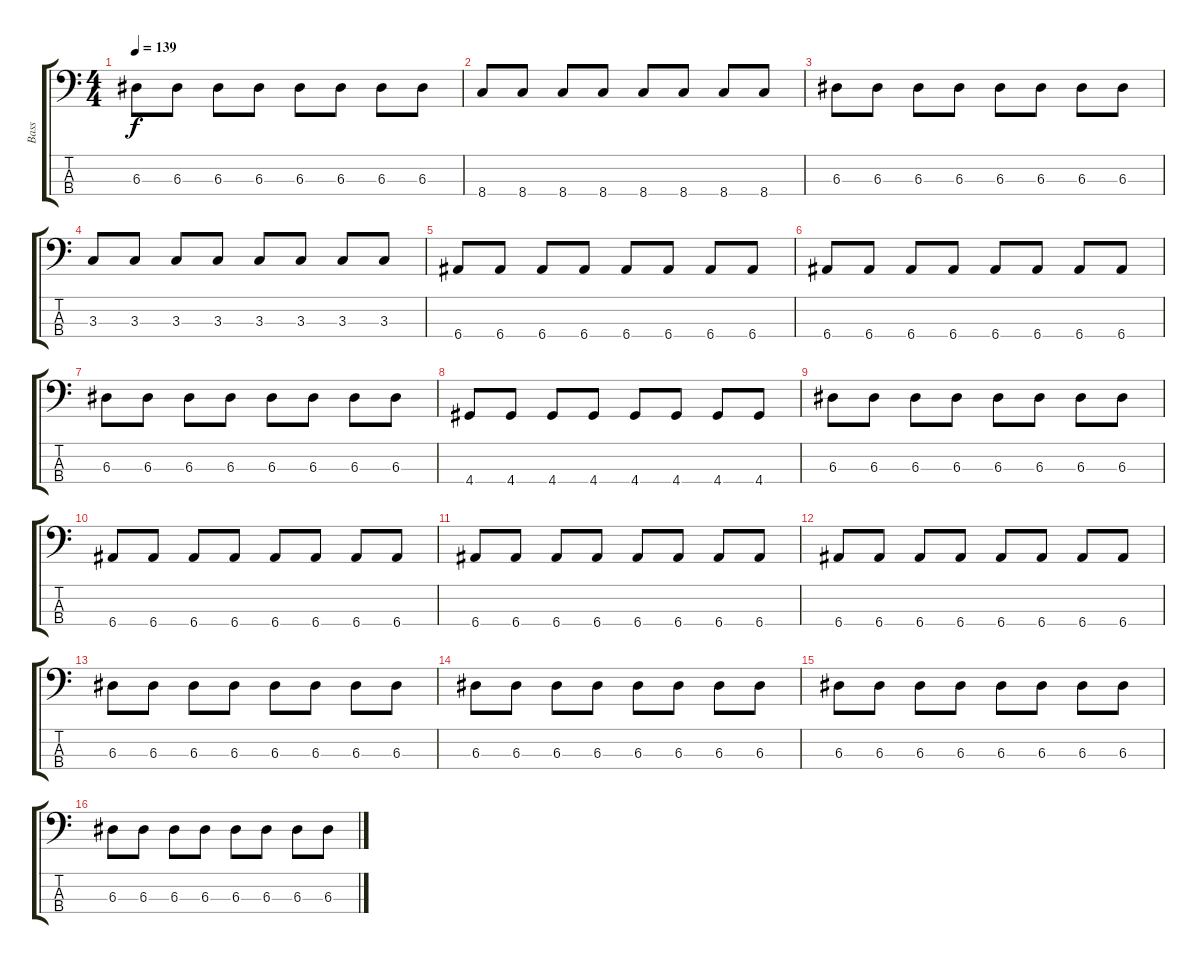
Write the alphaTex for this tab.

\track ("Bass" "Bass") {solo instrument electricbassfinger}
\staff {score tabs}
\tuning (G2 D2 A1 E1) {hide}
\ts (4 4)
\tempo 139
\clef f4
\ks c
6.3.8{dy f} 6.3.8 6.3.8 6.3.8 6.3.8 6.3.8 6.3.8 6.3.8 |
8.4.8 8.4.8 8.4.8 8.4.8 8.4.8 8.4.8 8.4.8 8.4.8 |
6.3.8 6.3.8 6.3.8 6.3.8 6.3.8 6.3.8 6.3.8 6.3.8 |
3.3.8 3.3.8 3.3.8 3.3.8 3.3.8 3.3.8 3.3.8 3.3.8 |
6.4.8 6.4.8 6.4.8 6.4.8 6.4.8 6.4.8 6.4.8 6.4.8 |
6.4.8 6.4.8 6.4.8 6.4.8 6.4.8 6.4.8 6.4.8 6.4.8 |
6.3.8 6.3.8 6.3.8 6.3.8 6.3.8 6.3.8 6.3.8 6.3.8 |
4.4.8 4.4.8 4.4.8 4.4.8 4.4.8 4.4.8 4.4.8 4.4.8 |
6.3.8 6.3.8 6.3.8 6.3.8 6.3.8 6.3.8 6.3.8 6.3.8 |
6.4.8 6.4.8 6.4.8 6.4.8 6.4.8 6.4.8 6.4.8 6.4.8 |
6.4.8 6.4.8 6.4.8 6.4.8 6.4.8 6.4.8 6.4.8 6.4.8 |
6.4.8 6.4.8 6.4.8 6.4.8 6.4.8 6.4.8 6.4.8 6.4.8 |
6.3.8 6.3.8 6.3.8 6.3.8 6.3.8 6.3.8 6.3.8 6.3.8 |
6.3.8 6.3.8 6.3.8 6.3.8 6.3.8 6.3.8 6.3.8 6.3.8 |
6.3.8 6.3.8 6.3.8 6.3.8 6.3.8 6.3.8 6.3.8 6.3.8 |
6.3.8 6.3.8 6.3.8 6.3.8 6.3.8 6.3.8 6.3.8 6.3.8
